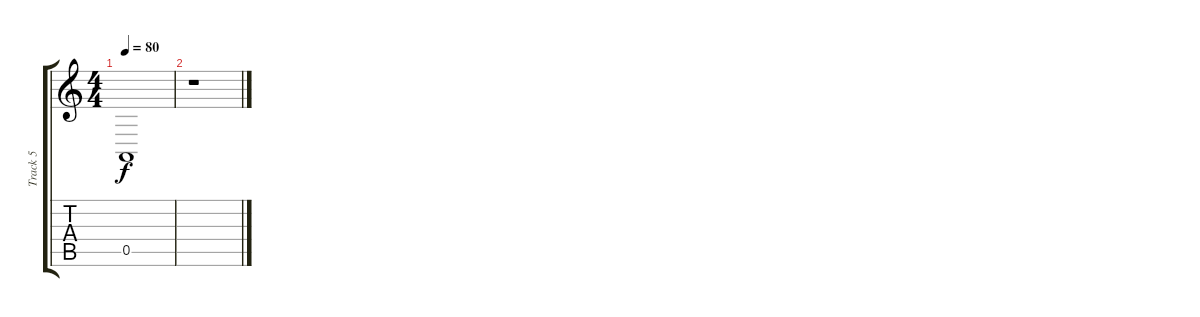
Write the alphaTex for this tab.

\track ("Track 5" "Track 5") {instrument stringensemble2}
\staff {score tabs}
\tuning (E4 B3 G3 D3 A2 E2) {hide}
\ts (4 4)
\tempo 80
\clef g2
\ks c
0.5.1{dy f} |
r.1
